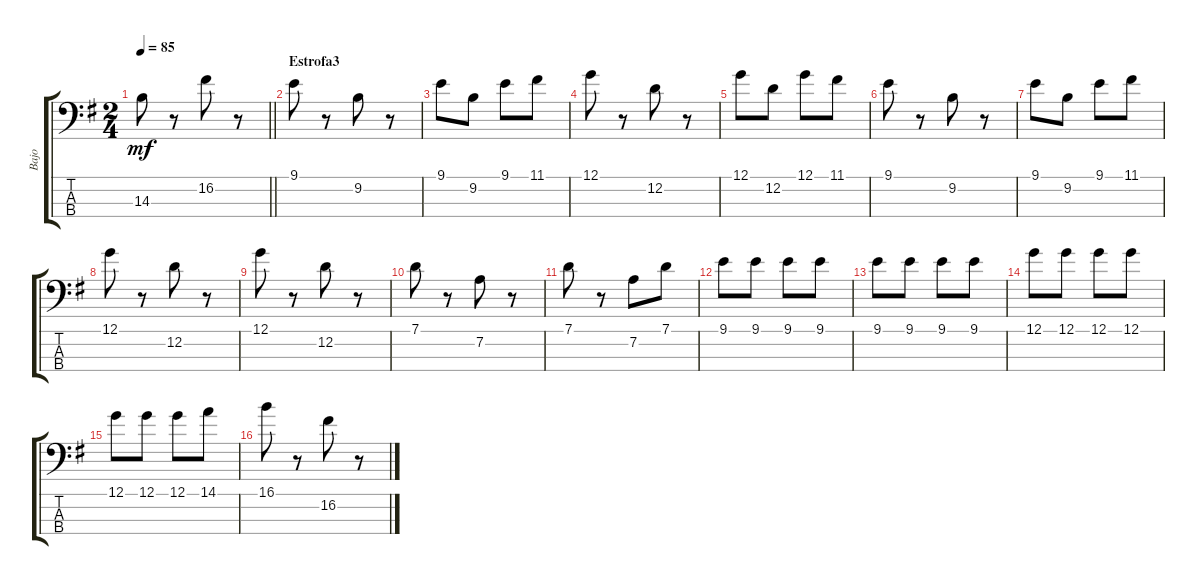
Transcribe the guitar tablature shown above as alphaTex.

\track ("Bajo" "Bajo") {instrument electricbassfinger}
\staff {score tabs}
\tuning (G2 D2 A1 E1) {hide}
\ts (2 4)
\tempo 85
\clef f4
\barLineRight lightlight
\ks g
14.3.8{dy mf} r.8 16.2.8 r.8 |
\section ("" "Estrofa3")
9.1.8 r.8 9.2.8 r.8 |
9.1.8 9.2.8 9.1.8 11.1.8 |
12.1.8 r.8 12.2.8 r.8 |
12.1.8 12.2.8 12.1.8 11.1.8 |
9.1.8 r.8 9.2.8 r.8 |
9.1.8 9.2.8 9.1.8 11.1.8 |
12.1.8 r.8 12.2.8 r.8 |
12.1.8 r.8 12.2.8 r.8 |
7.1.8 r.8 7.2.8 r.8 |
7.1.8 r.8 7.2.8 7.1.8 |
9.1.8 9.1.8 9.1.8 9.1.8 |
9.1.8 9.1.8 9.1.8 9.1.8 |
12.1.8 12.1.8 12.1.8 12.1.8 |
12.1.8 12.1.8 12.1.8 14.1.8 |
16.1.8 r.8 16.2.8 r.8
